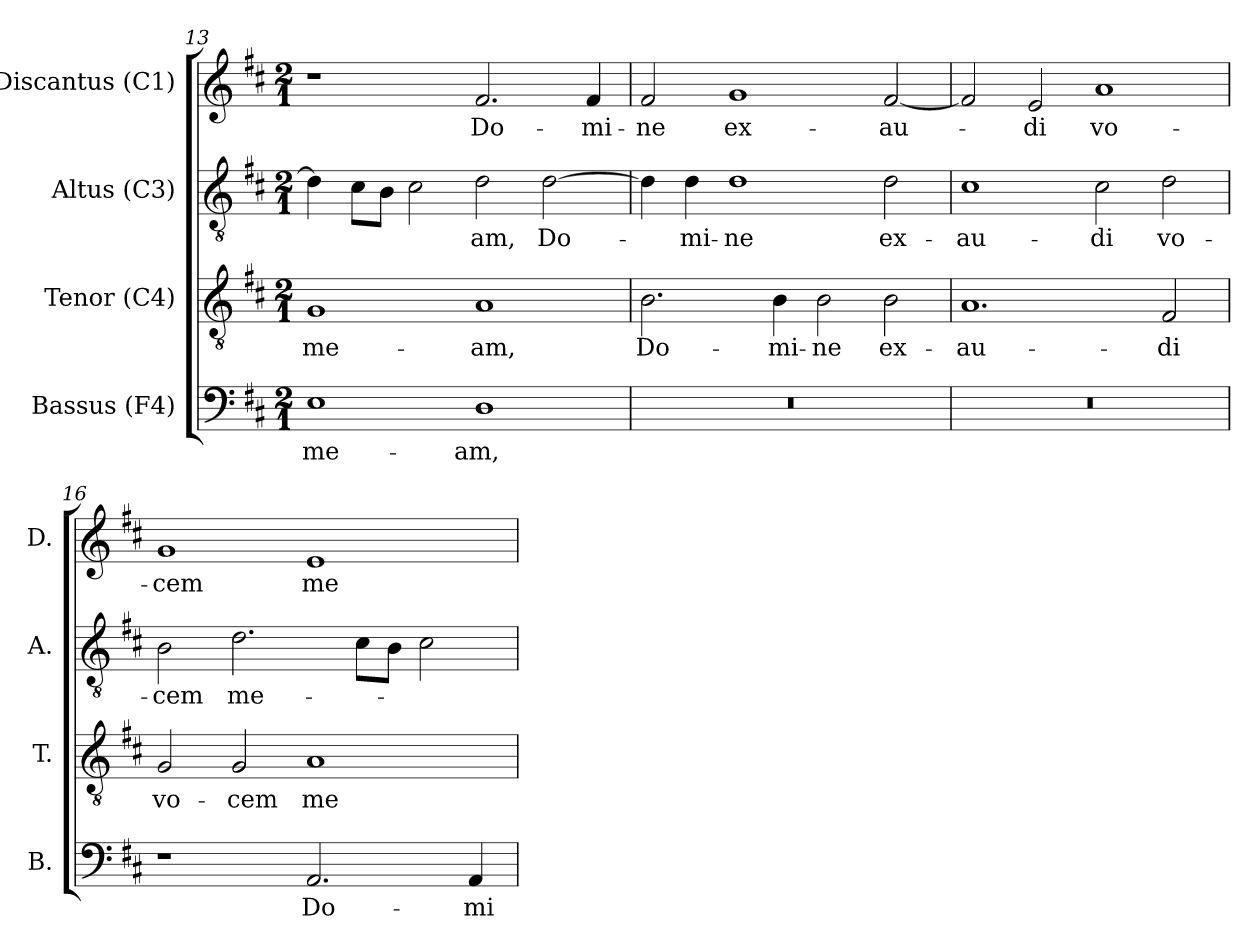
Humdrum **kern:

**kern	**text	**kern	**text	**kern	**text	**kern	**text
*part4	*part4	*part3	*part3	*part2	*part2	*part1	*part1
*staff4	*staff4	*staff3	*staff3	*staff2	*staff2	*staff1	*staff1
*I"Bassus (F4)	*	*I"Tenor (C4)	*	*I"Altus (C3)	*	*I"Discantus (C1)	*
*I'B.	*	*I'T.	*	*I'A.	*	*I'D.	*
!!LO:PB:g=z
*clefF4	*	*clefGv2	*	*clefGv2	*	*clefG2	*
*	*	*ITrd7c12	*	*ITrd7c12	*	*	*
*k[f#c#]	*	*k[f#c#]	*	*k[f#c#]	*	*k[f#c#]	*
*D:	*	*D:	*	*D:	*	*D:	*
*M2/1	*	*M2/1	*	*M2/1	*	*M2/1	*
=13	=13	=13	=13	=13	=13	=13	=13
!	!LO:LY:b:color=#000000	!	!	!	!	!	!
!	!	!	!LO:LY:b:color=#000000	!	!	!	!
1Ei	me-	1GGi	me-	4Di\]	.	1r	.
.	.	.	.	8C#i\L	.	.	.
.	.	.	.	8BBi\J	.	.	.
.	.	.	.	2C#i\	.	.	.
!	!LO:LY:b:color=#000000	!	!	!	!	!	!
!	!	!	!LO:LY:b:color=#000000	!	!	!	!
!	!	!	!	!	!LO:LY:b:color=#000000	!	!
!	!	!	!	!	!	!	!LO:LY:b:color=#000000
1Di	-am,	1AAi	-am,	2Di\	-am,	2.f#i/	Do-
!	!	!	!	!	!LO:LY:b:color=#000000	!	!
.	.	.	.	[2Di\	Do-	.	.
!	!	!	!	!	!	!	!LO:LY:b:color=#000000
.	.	.	.	.	.	4f#i/	-mi-
=14	=14	=14	=14	=14	=14	=14	=14
!LO:N:vis=1	!	!	!	!	!	!	!
!	!	!	!LO:LY:b:color=#000000	!	!	!	!
!	!	!	!	!	!	!	!LO:LY:b:color=#000000
0r	.	2.BBi\	Do-	4Di\]	.	2f#i/	-ne
!	!	!	!	!	!LO:LY:b:color=#000000	!	!
.	.	.	.	4Di\	-mi-	.	.
!	!	!	!	!	!LO:LY:b:color=#000000	!	!
!	!	!	!	!	!	!	!LO:LY:b:color=#000000
.	.	.	.	1Di	-ne	1gi	ex-
!	!	!	!LO:LY:b:color=#000000	!	!	!	!
.	.	4BBi\	-mi-	.	.	.	.
!	!	!	!LO:LY:b:color=#000000	!	!	!	!
.	.	2BBi\	-ne	.	.	.	.
!	!	!	!LO:LY:b:color=#000000	!	!	!	!
!	!	!	!	!	!LO:LY:b:color=#000000	!	!
!	!	!	!	!	!	!	!LO:LY:b:color=#000000
.	.	2BBi\	ex-	2Di\	ex-	[2f#i/	-au-
=15	=15	=15	=15	=15	=15	=15	=15
!LO:N:vis=1	!	!	!	!	!	!	!
!	!	!	!LO:LY:b:color=#000000	!	!	!	!
!	!	!	!	!	!LO:LY:b:color=#000000	!	!
0r	.	1.AAi	-au-	1C#i	-au-	2f#i/]	.
!	!	!	!	!	!	!	!LO:LY:b:color=#000000
.	.	.	.	.	.	2ei/	-di
!	!	!	!	!	!LO:LY:b:color=#000000	!	!
!	!	!	!	!	!	!	!LO:LY:b:color=#000000
.	.	.	.	2C#i\	-di	1ai	vo-
!	!	!	!LO:LY:b:color=#000000	!	!	!	!
!	!	!	!	!	!LO:LY:b:color=#000000	!	!
.	.	2FF#i/	-di	2Di\	vo-	.	.
=16	=16	=16	=16	=16	=16	=16	=16
!	!	!	!LO:LY:b:color=#000000	!	!	!	!
!	!	!	!	!	!LO:LY:b:color=#000000	!	!
!	!	!	!	!	!	!	!LO:LY:b:color=#000000
1r	.	2GGi/	vo-	2BBi\	-cem	1gi	-cem
!	!	!	!LO:LY:b:color=#000000	!	!	!	!
!	!	!	!	!	!LO:LY:b:color=#000000	!	!
.	.	2GGi/	-cem	2.Di\	me-	.	.
!	!LO:LY:b:color=#000000	!	!	!	!	!	!
!	!	!	!LO:LY:b:color=#000000	!	!	!	!
!	!	!	!	!	!	!	!LO:LY:b:color=#000000
2.AAi/	Do-	1AAi	me-	.	.	1ei	me-
.	.	.	.	8C#i\L	.	.	.
.	.	.	.	8BBi\J	.	.	.
.	.	.	.	2C#i\	.	.	.
!	!LO:LY:b:color=#000000	!	!	!	!	!	!
4AAi/	-mi-	.	.	.	.	.	.
=	=	=	=	=	=	=	=
*-	*-	*-	*-	*-	*-	*-	*-
